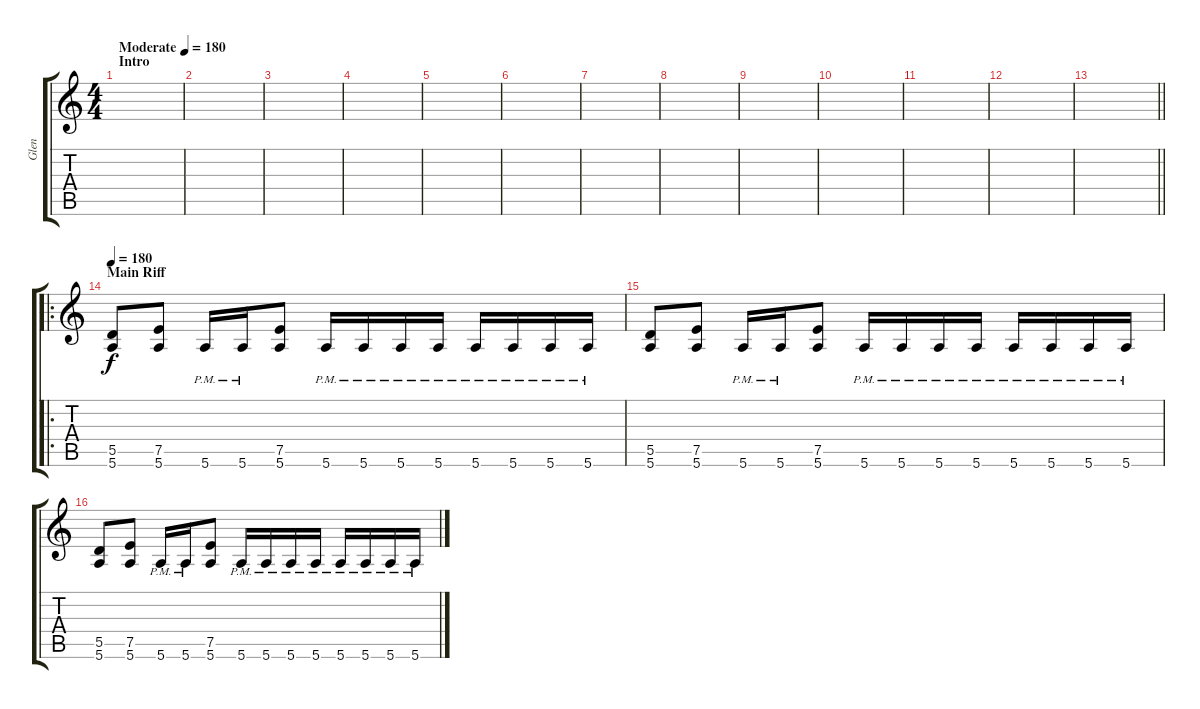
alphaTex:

\track ("Glen" "Glen") {instrument overdrivenguitar}
\staff {score tabs}
\tuning (E4 B3 G3 D3 A2 E2) {hide}
\ts (4 4)
\section ("" "Intro")
\tempo (180 "Moderate")
\tempo 80
\tempo (180 "Moderate")
\clef g2
\ks c
|
|
|
|
|
|
|
|
|
|
|
|
\barLineRight lightlight
|
\ro
\section ("" "Main Riff")
\tempo 180
(5.5 5.6).8 (7.5 5.6).8 5.6{pm}.16 5.6{pm}.16 (7.5 5.6).8 5.6{pm}.16 5.6{pm}.16 5.6{pm}.16 5.6{pm}.16 5.6{pm}.16 5.6{pm}.16 5.6{pm}.16 5.6{pm}.16 |
(5.5 5.6).8 (7.5 5.6).8 5.6{pm}.16 5.6{pm}.16 (7.5 5.6).8 5.6{pm}.16 5.6{pm}.16 5.6{pm}.16 5.6{pm}.16 5.6{pm}.16 5.6{pm}.16 5.6{pm}.16 5.6{pm}.16 |
(5.5 5.6).8 (7.5 5.6).8 5.6{pm}.16 5.6{pm}.16 (7.5 5.6).8 5.6{pm}.16 5.6{pm}.16 5.6{pm}.16 5.6{pm}.16 5.6{pm}.16 5.6{pm}.16 5.6{pm}.16 5.6{pm}.16
